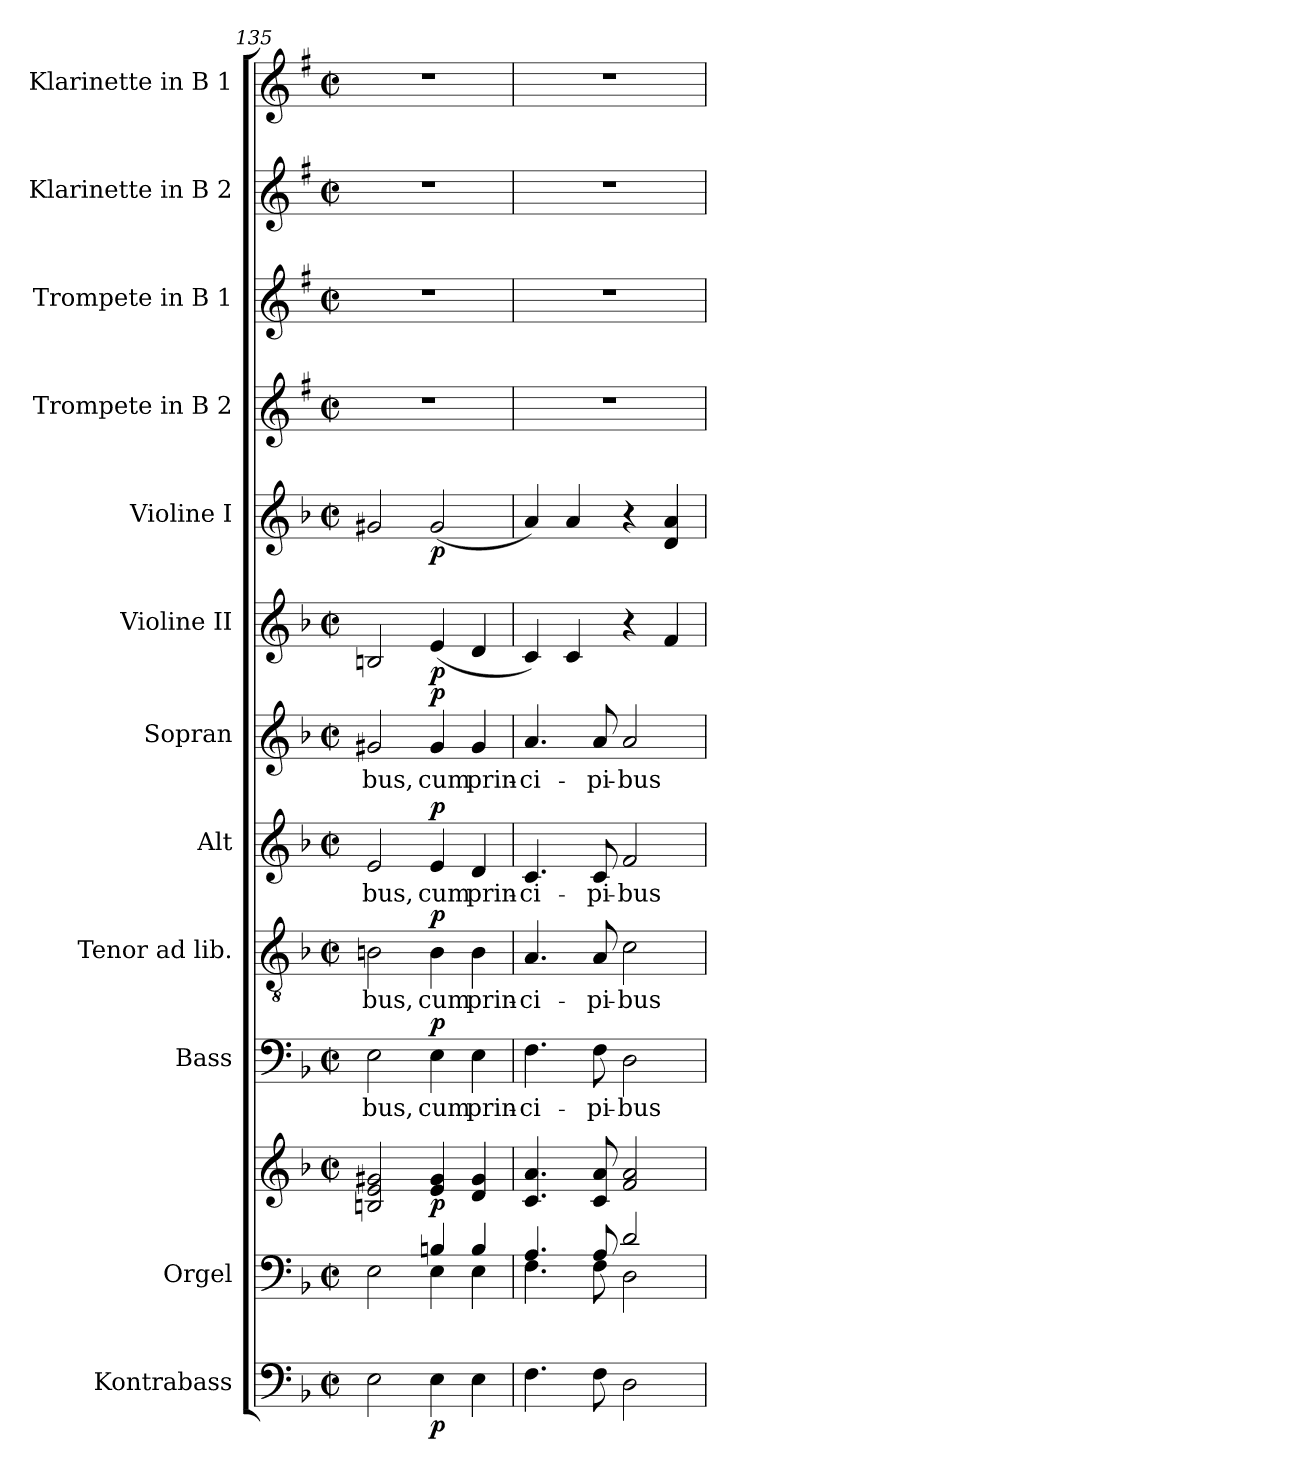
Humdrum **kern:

**kern	**dynam	**kern	**kern	**dynam	**kern	**text	**dynam	**kern	**text	**dynam	**kern	**text	**dynam	**kern	**text	**dynam	**kern	**dynam	**kern	**dynam	**kern	**kern	**kern	**kern
*part12	*part12	*part11	*part11	*part11	*part10	*part10	*part10	*part9	*part9	*part9	*part8	*part8	*part8	*part7	*part7	*part7	*part6	*part6	*part5	*part5	*part4	*part3	*part2	*part1
*staff13	*staff13	*staff12	*staff11	*staff11/12	*staff10	*staff10	*staff10	*staff9	*staff9	*staff9	*staff8	*staff8	*staff8	*staff7	*staff7	*staff7	*staff6	*staff6	*staff5	*staff5	*staff4	*staff3	*staff2	*staff1
*I"Kontrabass	*	*I"Orgel	*	*	*I"Bass	*	*	*I"Tenor ad lib.	*	*	*I"Alt	*	*	*I"Sopran	*	*	*I"Violine II	*	*I"Violine I	*	*I"Trompete in B 2	*I"Trompete in B 1	*I"Klarinette in B 2	*I"Klarinette in B 1
*I'Kb.	*	*I'Org.	*	*	*I'B	*	*	*I'T	*	*	*I'A	*	*	*I'S	*	*	*I'Vl. II	*	*I'Vl. I	*	*	*	*	*
!!LO:PB:g=z
*clefF4	*	*clefF4	*clefG2	*	*clefF4	*	*	*clefGv2	*	*	*clefG2	*	*	*clefG2	*	*	*clefG2	*	*clefG2	*	*clefG2	*clefG2	*clefG2	*clefG2
*ITrd7c12	*	*	*	*	*	*	*	*	*	*	*	*	*	*	*	*	*	*	*	*	*ITrd1c2	*ITrd1c2	*ITrd1c2	*ITrd1c2
*k[b-]	*	*k[b-]	*k[b-]	*	*k[b-]	*	*	*k[b-]	*	*	*k[b-]	*	*	*k[b-]	*	*	*k[b-]	*	*k[b-]	*	*k[b-]	*k[b-]	*k[b-]	*k[b-]
*F:	*	*F:	*F:	*	*F:	*	*	*F:	*	*	*F:	*	*	*F:	*	*	*F:	*	*F:	*	*F:	*F:	*F:	*F:
*M2/2	*	*M2/2	*M2/2	*	*M2/2	*	*	*M2/2	*	*	*M2/2	*	*	*M2/2	*	*	*M2/2	*	*M2/2	*	*M2/2	*M2/2	*M2/2	*M2/2
*met(c|)	*	*met(c|)	*met(c|)	*	*met(c|)	*	*	*met(c|)	*	*	*met(c|)	*	*	*met(c|)	*	*	*met(c|)	*	*met(c|)	*	*met(c|)	*met(c|)	*met(c|)	*met(c|)
=135	=135	=135	=135	=135	=135	=135	=135	=135	=135	=135	=135	=135	=135	=135	=135	=135	=135	=135	=135	=135	=135	=135	=135	=135
*	*	*^	*	*	*	*	*	*	*	*	*	*	*	*	*	*	*	*	*	*	*	*	*	*
!	!	!	!	!	!	!	!LO:LY:b	!	!	!LO:LY:b	!	!	!LO:LY:b	!	!	!LO:LY:b	!	!	!	!	!	!	!	!	!
2EE\	.	2ryy	2E\	2Bn/ 2e/ 2g#X/	.	2E\	-bus,	.	2Bn\	-bus,	.	2e/	-bus,	.	2g#X/	-bus,	.	2Bn/	.	2g#X/	.	1r	1r	1r	1r
!	!LO:DY:b	!	!	!	!LO:DY:b	!	!LO:LY:b	!LO:DY:a	!	!LO:LY:b	!LO:DY:a	!	!LO:LY:b	!LO:DY:a	!	!LO:LY:b	!LO:DY:a	!	!LO:DY:b	!	!LO:DY:b	!	!	!	!
4EE\	p	4Bn/	4E\	4e/ 4g#/	p	4E\	cum	p	4B\	cum	p	4e/	cum	p	4g#/	cum	p	(<4e/	p	(<2g#/	p	.	.	.	.
!	!	!	!	!	!	!	!LO:LY:b	!	!	!LO:LY:b	!	!	!LO:LY:b	!	!	!LO:LY:b	!	!	!	!	!	!	!	!	!
4EE\	.	4B/	4E\	4d/ 4g#/	.	4E\	prin-	.	4B\	prin-	.	4d/	prin-	.	4g#/	prin-	.	4d/	.	.	.	.	.	.	.
=136	=136	=136	=136	=136	=136	=136	=136	=136	=136	=136	=136	=136	=136	=136	=136	=136	=136	=136	=136	=136	=136	=136	=136	=136	=136
!	!	!	!	!	!	!	!LO:LY:b	!	!	!LO:LY:b	!	!	!LO:LY:b	!	!	!LO:LY:b	!	!	!	!	!	!	!	!	!
4.FF\	.	4.A/	4.F\	4.c/ 4.a/	.	4.F\	-ci-	.	4.A/	-ci-	.	4.c/	-ci-	.	4.a/	-ci-	.	4c/)	.	4a/)	.	1r	1r	1r	1r
.	.	.	.	.	.	.	.	.	.	.	.	.	.	.	.	.	.	4c/	.	4a/	.	.	.	.	.
!	!	!	!	!	!	!	!LO:LY:b	!	!	!LO:LY:b	!	!	!LO:LY:b	!	!	!LO:LY:b	!	!	!	!	!	!	!	!	!
8FF\	.	8A/	8F\	8c/ 8a/	.	8F\	-pi-	.	8A/	-pi-	.	8c/	-pi-	.	8a/	-pi-	.	.	.	.	.	.	.	.	.
!	!	!	!	!	!	!	!LO:LY:b	!	!	!LO:LY:b	!	!	!LO:LY:b	!	!	!LO:LY:b	!	!	!	!	!	!	!	!	!
2DD\	.	2d/	2D\	2f/ 2a/	.	2D\	-bus	.	2c\	-bus	.	2f/	-bus	.	2a/	-bus	.	4r	.	4r	.	.	.	.	.
.	.	.	.	.	.	.	.	.	.	.	.	.	.	.	.	.	.	4f/	.	4d/ 4a/	.	.	.	.	.
*	*	*v	*v	*	*	*	*	*	*	*	*	*	*	*	*	*	*	*	*	*	*	*	*	*	*
=	=	=	=	=	=	=	=	=	=	=	=	=	=	=	=	=	=	=	=	=	=	=	=	=
*-	*-	*-	*-	*-	*-	*-	*-	*-	*-	*-	*-	*-	*-	*-	*-	*-	*-	*-	*-	*-	*-	*-	*-	*-
